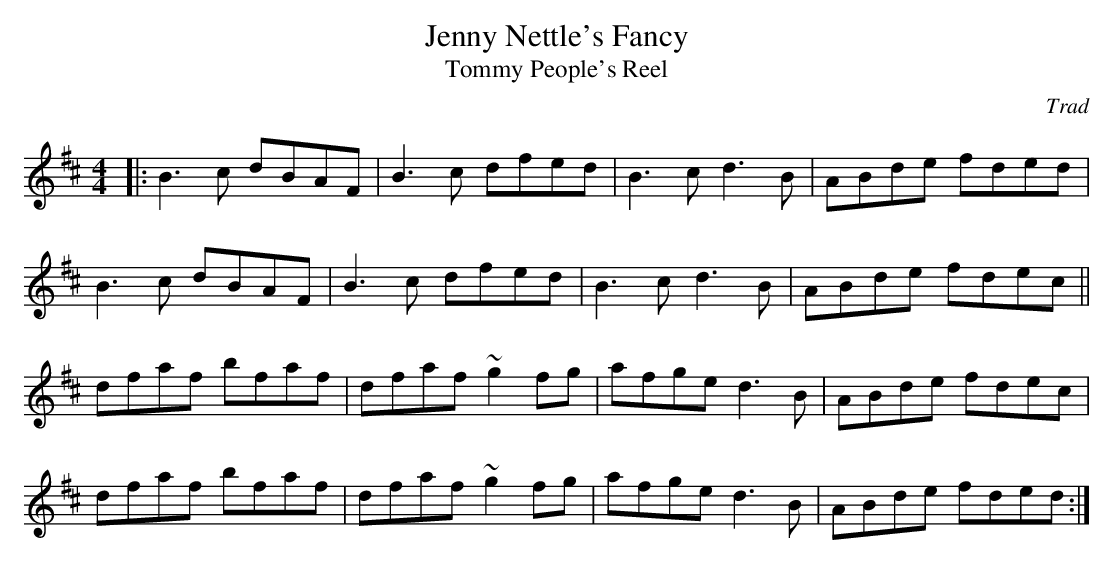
X:1
T: Jenny Nettle's Fancy
T: Tommy People's Reel
C: Trad
M: 4/4
K: D
|: B3c dBAF | B3c dfed | B3c d3B | ABde fded |
   B3c dBAF | B3c dfed | B3c d3B | ABde fdec ||
  dfaf bfaf | dfaf ~g2fg | afge d3B | ABde fdec |
  dfaf bfaf | dfaf ~g2fg | afge d3B | ABde fded :|
